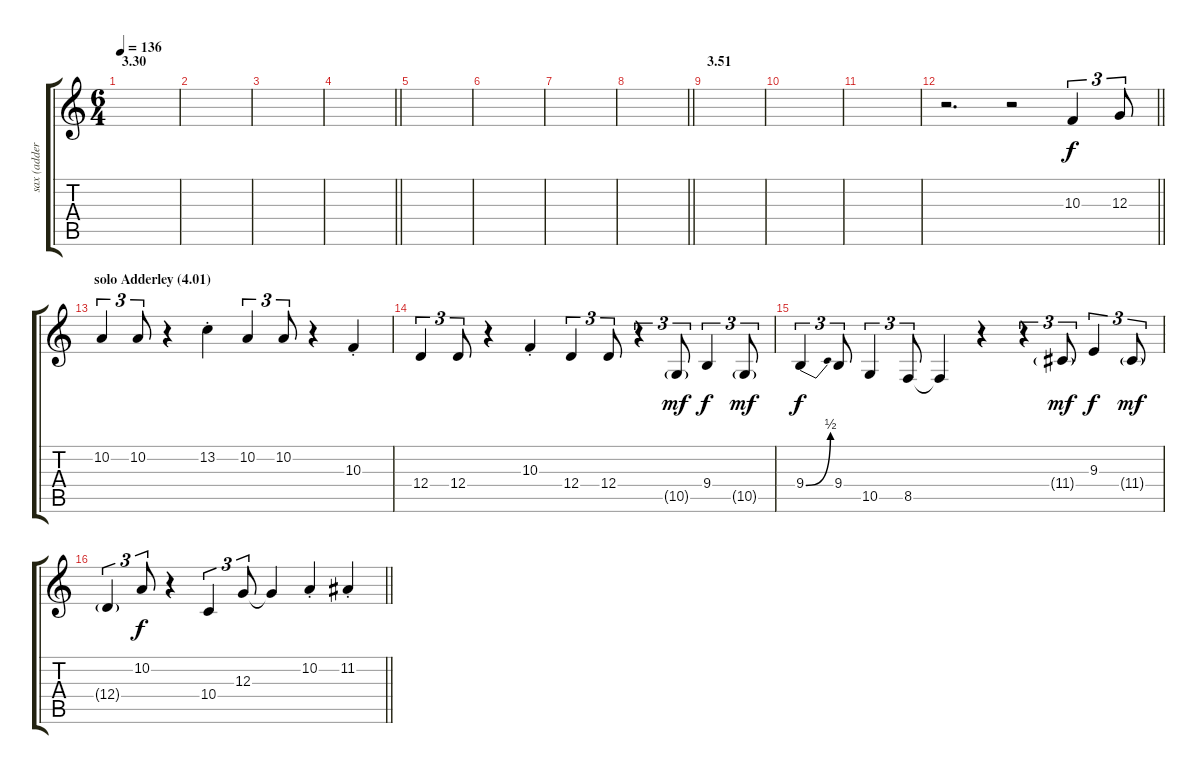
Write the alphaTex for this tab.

\track ("sax (adderley)" "sax (adder") {instrument altosax}
\staff {score tabs}
\tuning (E4 B3 G3 D3 A2 E2) {hide}
\ts (6 4)
\section ("" "3.30")
\tempo 136
\clef g2
\ks c
|
|
|
\barLineRight lightlight
|
|
|
|
\barLineRight lightlight
|
\section ("" "3.51")
|
|
|
\barLineRight lightlight
r.2{d} r.2 10.3.4{tu (3 2) dy f} 12.3.8{tu (3 2)} |
\section ("" "solo Adderley (4.01)")
10.2.4{tu (3 2)} 10.2.8{tu (3 2)} r.4 13.2{st}.4 10.2.4{tu (3 2)} 10.2.8{tu (3 2)} r.4 10.3{st}.4 |
12.4.4{tu (3 2)} 12.4.8{tu (3 2)} r.4 10.3{st}.4 12.4.4{tu (3 2)} 12.4.8{tu (3 2)} r.4{tu (3 2)} 10.5{g}.8{tu (3 2) dy mf} 9.4.4{tu (3 2) dy f} 10.5{g}.8{tu (3 2) dy mf} |
9.4{be (bend 0 0 60 2)}.4{tu (3 2) dy f} 9.4.8{tu (3 2)} 10.5.4{tu (3 2)} 8.5.8{tu (3 2)} 8.5{t}.4 r.4 r.4{tu (3 2)} 11.4{g}.8{tu (3 2) dy mf} 9.3.4{tu (3 2) dy f} 11.4{g}.8{tu (3 2) dy mf} |
\barLineRight lightlight
12.4{g}.4{tu (3 2)} 10.2.8{tu (3 2) dy f} r.4 10.4.4{tu (3 2)} 12.3.8{tu (3 2)} 12.3{t}.4 10.2{st}.4 11.2{st}.4
